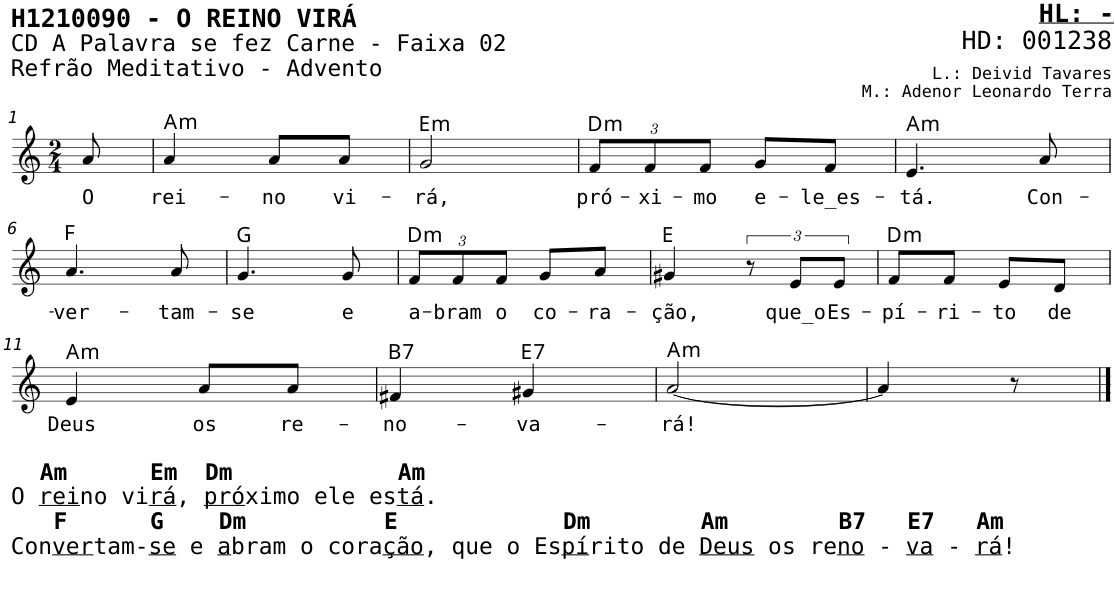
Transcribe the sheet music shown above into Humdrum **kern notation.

**kern	**text	**harte
*part1	*part1	*part1
*staff1	*staff1	*
*I"Voz	*	*
*I'V	*	*
*stria5	*	*
*clefG2	*	*
*k[]	*	*
*M2/4	*	*
=1	=1	=1
!	!LO:LY:b	!
8a/	O	.
=2	=2	=2
!	!LO:LY:b	!LO:H:kt=m
4a/	rei-	A:min
!	!LO:LY:b	!
8a/L	-no	.
!	!LO:LY:b	!
8a/J	vi-	.
=3	=3	=3
!	!LO:LY:b	!LO:H:kt=m
2g/	-rá,	E:min
=4	=4	=4
*Xbrackettup	*	*
!	!LO:LY:b	!LO:H:kt=m
12f/L	pró-	D:min
!	!LO:LY:b	!
12f/	-xi-	.
!	!LO:LY:b	!
12f/J	-mo	.
!	!LO:LY:b	!
8g/L	e-	.
!	!LO:LY:b	!
8f/J	-le_es-	.
=5	=5	=5
!	!LO:LY:b	!LO:H:kt=m
4.e/	-tá.	A:min
!	!LO:LY:b	!
8a/	Con-	.
!!LO:LB:g=z
=6	=6	=6
!	!LO:LY:b	!
4.a/	-ver-	F:maj
!	!LO:LY:b	!
8a/	-tam-	.
=7	=7	=7
!	!LO:LY:b	!
4.g/	-se	G:maj
!	!LO:LY:b	!
8g/	e	.
=8	=8	=8
!	!LO:LY:b	!LO:H:kt=m
12f/L	a-	D:min
!	!LO:LY:b	!
12f/	-bram	.
!	!LO:LY:b	!
12f/J	o	.
!	!LO:LY:b	!
8g/L	co-	.
!	!LO:LY:b	!
8a/J	-ra-	.
=9	=9	=9
!	!LO:LY:b	!
4g#X/	-ção,	E:maj
*brackettup	*	*
12r	.	.
!	!LO:LY:b	!
12e/L	que_o	.
!	!LO:LY:b	!
12e/J	Es-	.
=10	=10	=10
!	!LO:LY:b	!LO:H:kt=m
8f/L	-pí-	D:min
!	!LO:LY:b	!
8f/J	-ri-	.
!	!LO:LY:b	!
8e/L	-to	.
!	!LO:LY:b	!
8d/J	de	.
!!LO:LB:g=z
=11	=11	=11
!LO:TX:b:B:t=Am      Em  Dm            Am	!	!
!LO:TX:b:t=O	!	!
!LO:TX:b:t=rei	!	!
!LO:TX:b:t=no vi	!	!
!LO:TX:b:t=rá	!	!
!LO:TX:b:t=,	!	!
!LO:TX:b:t=pró	!	!
!LO:TX:b:t=ximo ele es	!	!
!LO:TX:b:t=tá	!	!
!LO:TX:b:t=.	!	!
!LO:TX:b:B:t=F      G    Dm          E            Dm        Am        B7   E7   Am	!	!
!LO:TX:b:t=Con	!	!
!LO:TX:b:t=ver	!	!
!LO:TX:b:t=tam-	!	!
!LO:TX:b:t=se	!	!
!LO:TX:b:t=e	!	!
!LO:TX:b:t=a	!	!
!LO:TX:b:t=bram o cora	!	!
!LO:TX:b:t=ção	!	!
!LO:TX:b:t=, que o Es	!	!
!LO:TX:b:t=pí	!	!
!LO:TX:b:t=rito de	!	!
!LO:TX:b:t=Deus	!	!
!LO:TX:b:t=os re	!	!
!LO:TX:b:t=no	!	!
!LO:TX:b:t=-	!	!
!LO:TX:b:t=va	!	!
!LO:TX:b:t=-	!	!
!LO:TX:b:t=rá	!	!
!LO:TX:b:t=!	!	!
!	!LO:LY:b	!LO:H:kt=m
4e/	Deus	A:min
!	!LO:LY:b	!
8a/L	os	.
!	!LO:LY:b	!
8a/J	re-	.
=12	=12	=12
!	!LO:LY:b	!LO:H:kt=7
4f#X/	-no-	B:7
!	!LO:LY:b	!LO:H:kt=7
4g#X/	-va-	E:7
=13	=13	=13
!	!LO:LY:b	!LO:H:kt=m
[2a/	-rá!	A:min
=14	=14	=14
4a/]	.	.
8r	.	.
==	==	==
*-	*-	*-
